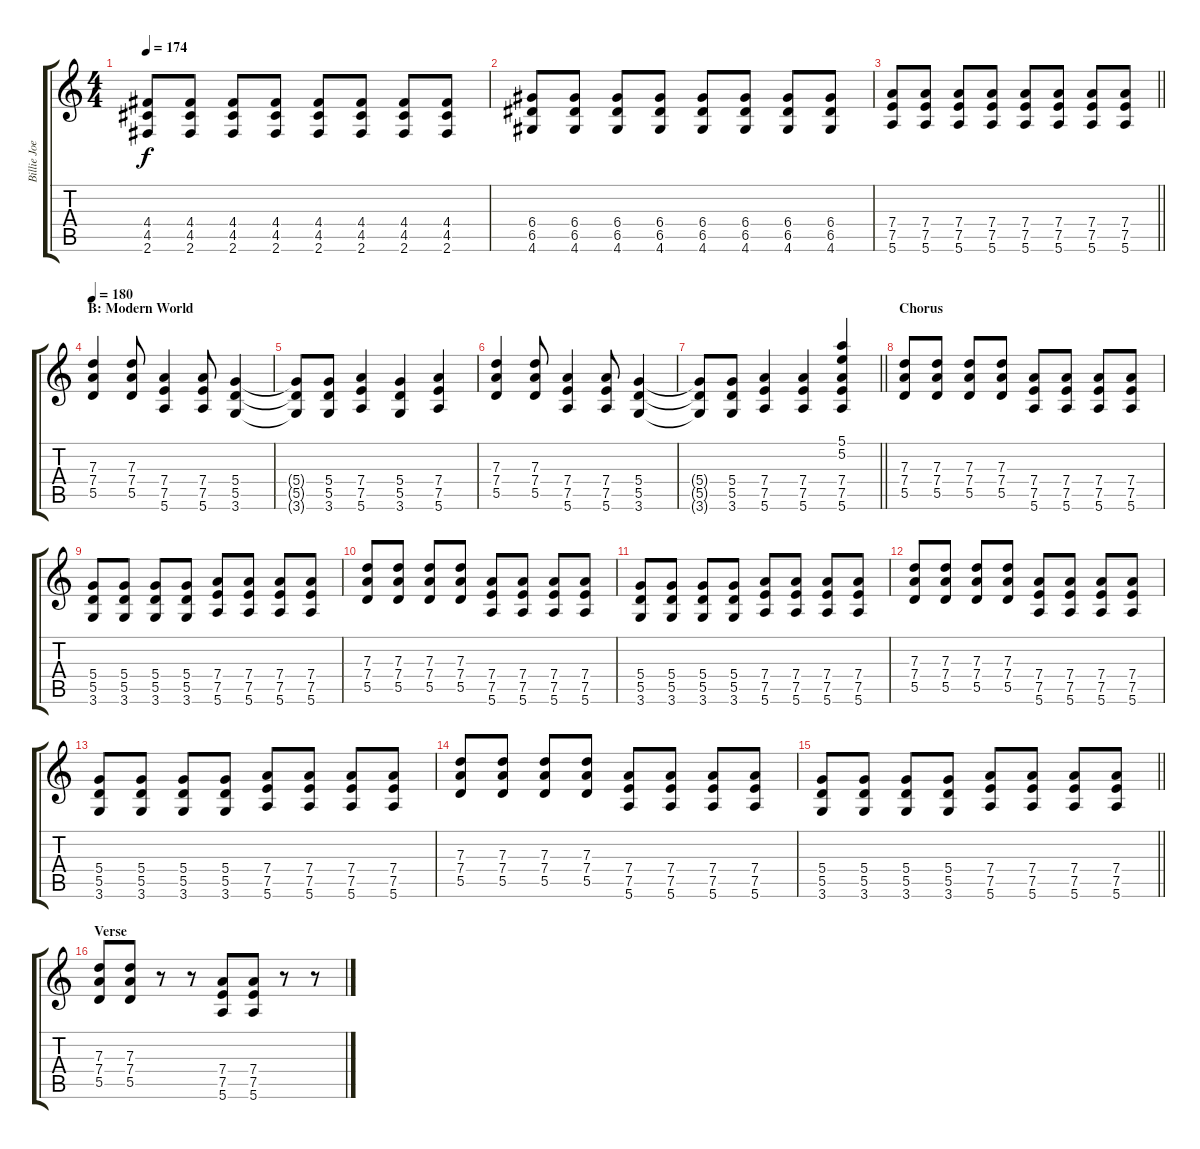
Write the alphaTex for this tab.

\track ("Billie Joe Armstrong - Guitar" "Billie Joe") {instrument distortionguitar}
\staff {score tabs}
\tuning (E4 B3 G3 D3 A2 E2) {hide}
\ts (4 4)
\tempo 174
\clef g2
\ks c
(4.4 4.5 2.6).8{dy f} (4.4 4.5 2.6).8 (4.4 4.5 2.6).8 (4.4 4.5 2.6).8 (4.4 4.5 2.6).8 (4.4 4.5 2.6).8 (4.4 4.5 2.6).8 (4.4 4.5 2.6).8 |
(6.4 6.5 4.6).8 (6.4 6.5 4.6).8 (6.4 6.5 4.6).8 (6.4 6.5 4.6).8 (6.4 6.5 4.6).8 (6.4 6.5 4.6).8 (6.4 6.5 4.6).8 (6.4 6.5 4.6).8 |
\barLineRight lightlight
(7.4 7.5 5.6).8 (7.4 7.5 5.6).8 (7.4 7.5 5.6).8 (7.4 7.5 5.6).8 (7.4 7.5 5.6).8 (7.4 7.5 5.6).8 (7.4 7.5 5.6).8 (7.4 7.5 5.6).8 |
\section ("" "B: Modern World")
\tempo 180
(7.3 7.4 5.5).4{instrument distortionguitar} (7.3 7.4 5.5).8 (7.4 7.5 5.6).4 (7.4 7.5 5.6).8 (5.4 5.5 3.6).4 |
(5.4{t} 5.5{t} 3.6{t}).8 (5.4 5.5 3.6).8 (7.4 7.5 5.6).4 (5.4 5.5 3.6).4 (7.4 7.5 5.6).4 |
(7.3 7.4 5.5).4 (7.3 7.4 5.5).8 (7.4 7.5 5.6).4 (7.4 7.5 5.6).8 (5.4 5.5 3.6).4 |
\barLineRight lightlight
(5.4{t} 5.5{t} 3.6{t}).8 (5.4 5.5 3.6).8 (7.4 7.5 5.6).4 (7.4 7.5 5.6).4 (5.1 5.2 7.4 7.5 5.6).4 |
\section ("" "Chorus")
(7.3 7.4 5.5).8 (7.3 7.4 5.5).8 (7.3 7.4 5.5).8 (7.3 7.4 5.5).8 (7.4 7.5 5.6).8 (7.4 7.5 5.6).8 (7.4 7.5 5.6).8 (7.4 7.5 5.6).8 |
(5.4 5.5 3.6).8 (5.4 5.5 3.6).8 (5.4 5.5 3.6).8 (5.4 5.5 3.6).8 (7.4 7.5 5.6).8 (7.4 7.5 5.6).8 (7.4 7.5 5.6).8 (7.4 7.5 5.6).8 |
(7.3 7.4 5.5).8 (7.3 7.4 5.5).8 (7.3 7.4 5.5).8 (7.3 7.4 5.5).8 (7.4 7.5 5.6).8 (7.4 7.5 5.6).8 (7.4 7.5 5.6).8 (7.4 7.5 5.6).8 |
(5.4 5.5 3.6).8 (5.4 5.5 3.6).8 (5.4 5.5 3.6).8 (5.4 5.5 3.6).8 (7.4 7.5 5.6).8 (7.4 7.5 5.6).8 (7.4 7.5 5.6).8 (7.4 7.5 5.6).8 |
(7.3 7.4 5.5).8 (7.3 7.4 5.5).8 (7.3 7.4 5.5).8 (7.3 7.4 5.5).8 (7.4 7.5 5.6).8 (7.4 7.5 5.6).8 (7.4 7.5 5.6).8 (7.4 7.5 5.6).8 |
(5.4 5.5 3.6).8 (5.4 5.5 3.6).8 (5.4 5.5 3.6).8 (5.4 5.5 3.6).8 (7.4 7.5 5.6).8 (7.4 7.5 5.6).8 (7.4 7.5 5.6).8 (7.4 7.5 5.6).8 |
(7.3 7.4 5.5).8 (7.3 7.4 5.5).8 (7.3 7.4 5.5).8 (7.3 7.4 5.5).8 (7.4 7.5 5.6).8 (7.4 7.5 5.6).8 (7.4 7.5 5.6).8 (7.4 7.5 5.6).8 |
\barLineRight lightlight
(5.4 5.5 3.6).8 (5.4 5.5 3.6).8 (5.4 5.5 3.6).8 (5.4 5.5 3.6).8 (7.4 7.5 5.6).8 (7.4 7.5 5.6).8 (7.4 7.5 5.6).8 (7.4 7.5 5.6).8 |
\section ("" "Verse")
(7.3 7.4 5.5).8 (7.3 7.4 5.5).8 r.8 r.8 (7.4 7.5 5.6).8 (7.4 7.5 5.6).8 r.8 r.8
